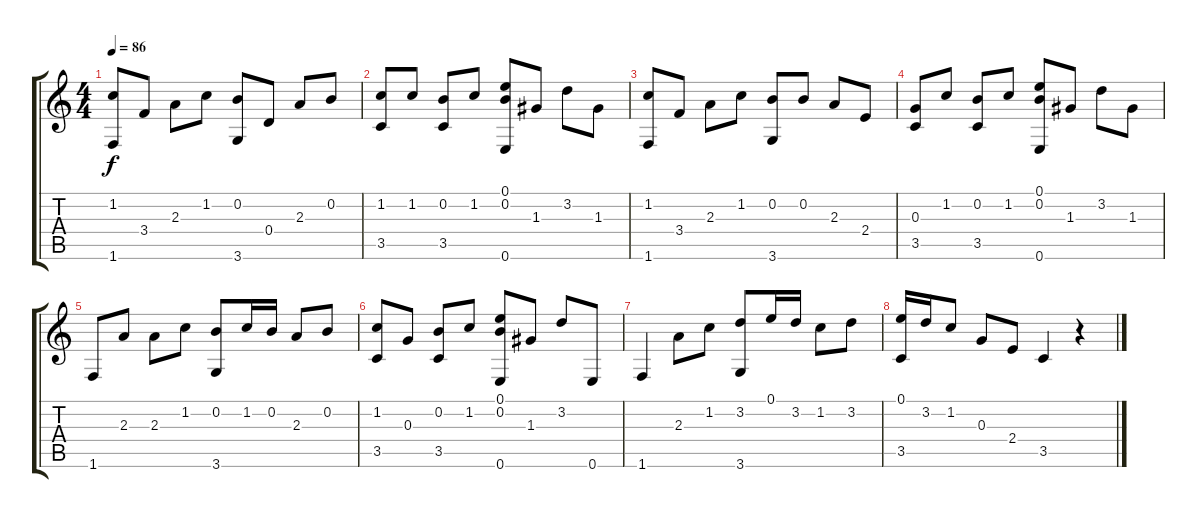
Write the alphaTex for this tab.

\track "" {instrument acousticguitarnylon}
\staff {score tabs}
\tuning (E4 B3 G3 D3 A2 E2) {hide}
\ts (4 4)
\tempo 86
\clef g2
\ks c
(1.2 1.6).8{dy f} 3.4.8 2.3.8 1.2.8 (0.2 3.6).8 0.4.8 2.3.8 0.2.8 |
(1.2 3.5).8 1.2.8 (0.2 3.5).8 1.2.8 (0.1 0.2 0.6).8 1.3.8 3.2.8 1.3.8 |
(1.2 1.6).8 3.4.8 2.3.8 1.2.8 (0.2 3.6).8 0.2.8 2.3.8 2.4.8 |
(0.3 3.5).8 1.2.8 (0.2 3.5).8 1.2.8 (0.1 0.2 0.6).8 1.3.8 3.2.8 1.3.8 |
1.6.8 2.3.8 2.3.8 1.2.8 (0.2 3.6).8 1.2.16 0.2.16 2.3.8 0.2.8 |
(1.2 3.5).8 0.3.8 (0.2 3.5).8 1.2.8 (0.1 0.2 0.6).8 1.3.8 3.2.8 0.6.8 |
1.6.4 2.3.8 1.2.8 (3.2 3.6).8 0.1.16 3.2.16 1.2.8 3.2.8 |
(0.1 3.5).16 3.2.16 1.2.8 0.3.8 2.4.8 3.5.4 r.4
